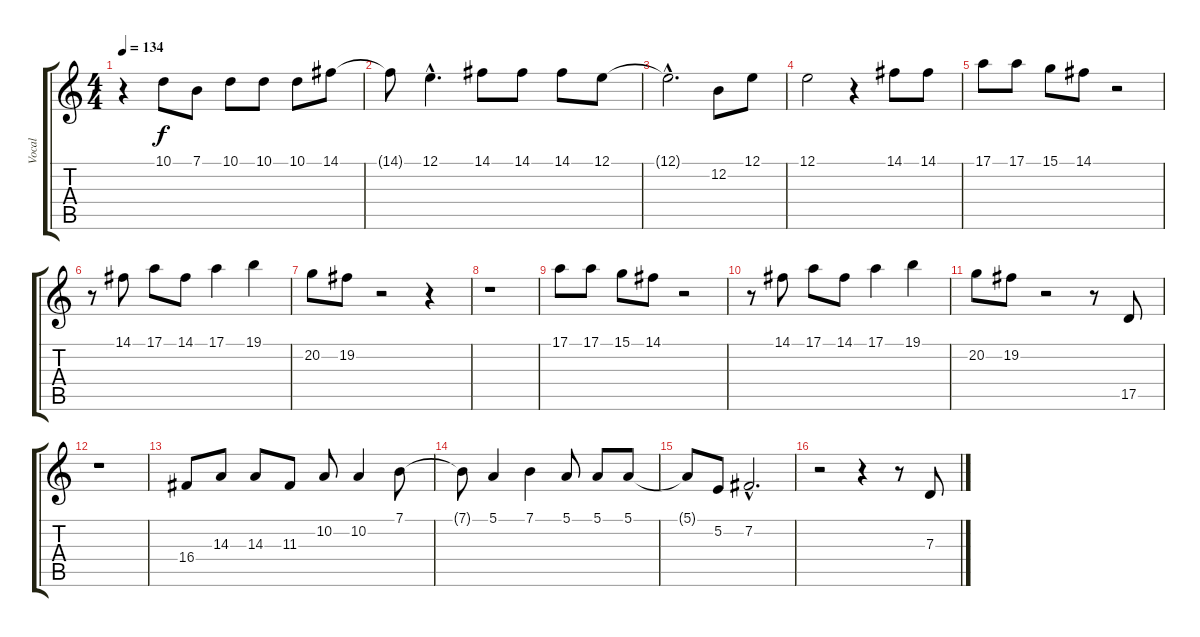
\track ("Vocal" "Vocal") {instrument altosax}
\staff {score tabs}
\tuning (E4 B3 G3 D3 A2 E2) {hide}
\ts (4 4)
\tempo 134
\clef g2
\ks c
r.4{dy f} 10.1.8 7.1.8 10.1.8 10.1.8 10.1.8 14.1.8 |
14.1{t}.8 12.1{hac}.4{d} 14.1.8 14.1.8 14.1.8 12.1.8 |
12.1{hac t}.2{d} 12.2.8 12.1.8 |
12.1.2 r.4 14.1.8 14.1.8 |
17.1.8 17.1.8 15.1.8 14.1.8 r.2 |
r.8 14.1.8 17.1.8 14.1.8 17.1.4 19.1.4 |
20.2.8 19.2.8 r.2 r.4 |
r.1 |
17.1.8 17.1.8 15.1.8 14.1.8 r.2 |
r.8 14.1.8 17.1.8 14.1.8 17.1.4 19.1.4 |
20.2.8 19.2.8 r.2 r.8 17.5.8 |
r.1 |
16.4.8 14.3.8 14.3.8 11.3.8 10.2.8 10.2.4 7.1.8 |
7.1{t}.8 5.1.4 7.1.4 5.1.8 5.1.8 5.1.8 |
5.1{t}.8 5.2.8 7.2{hac}.2{d} |
r.2 r.4 r.8 7.3.8
